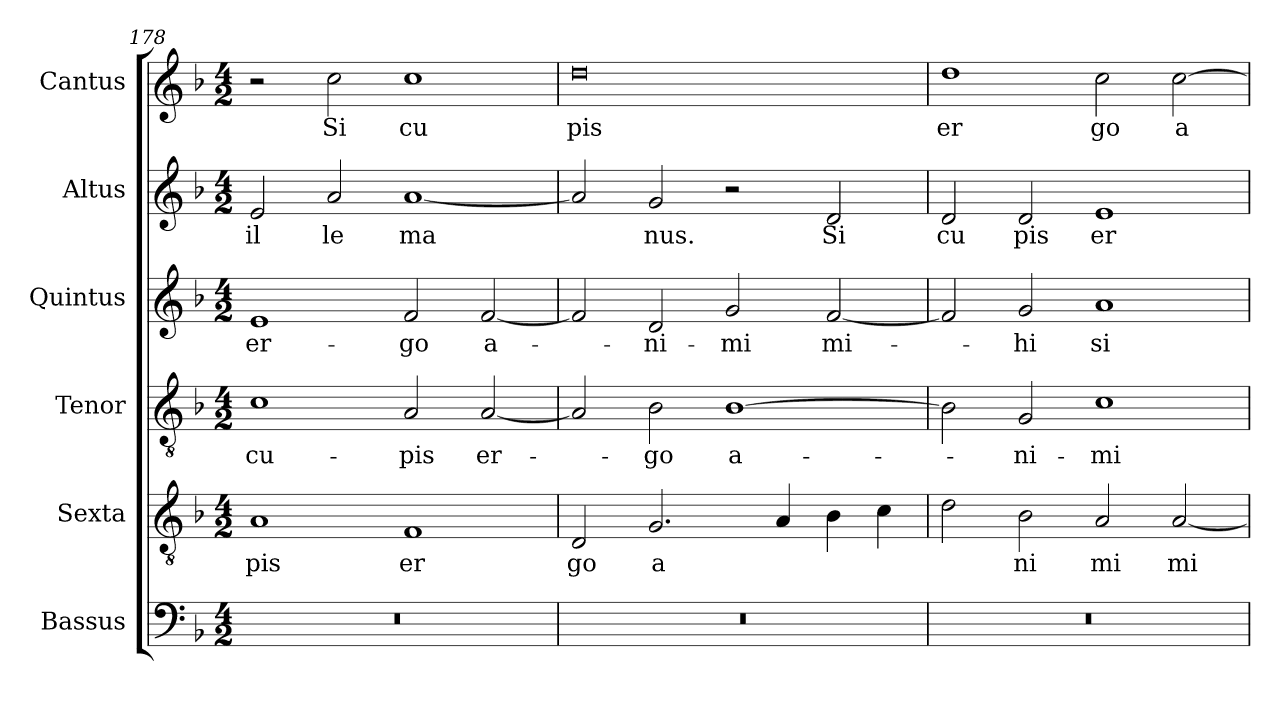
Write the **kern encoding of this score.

**kern	**kern	**text	**kern	**text	**kern	**text	**kern	**text	**kern	**text
*part6	*part5	*part5	*part4	*part4	*part3	*part3	*part2	*part2	*part1	*part1
*staff6	*staff5	*staff5	*staff4	*staff4	*staff3	*staff3	*staff2	*staff2	*staff1	*staff1
*I"Bassus	*I"Sexta	*	*I"Tenor	*	*I"Quintus	*	*I"Altus	*	*I"Cantus	*
*I'Bassus	*I'Sexta	*	*I'Tenor	*	*I'Quintus	*	*I'Altus	*	*I'Cantus	*
*clefF4	*clefGv2	*	*clefGv2	*	*clefG2	*	*clefG2	*	*clefG2	*
*k[b-]	*k[b-]	*	*k[b-]	*	*k[b-]	*	*k[b-]	*	*k[b-]	*
*F:	*F:	*	*F:	*	*F:	*	*F:	*	*F:	*
*M4/2	*M4/2	*	*M4/2	*	*M4/2	*	*M4/2	*	*M4/2	*
=178	=178	=178	=178	=178	=178	=178	=178	=178	=178	=178
!	!	!LO:LY:b:cj	!	!LO:LY:b:cj	!	!LO:LY:b:cj	!	!LO:LY:b:cj	!	!
0r	1A	pis	1c	cu-	1e	er-	2e/	il	2r	.
!	!	!	!	!	!	!	!	!LO:LY:b:cj	!	!LO:LY:b:cj
.	.	.	.	.	.	.	2a/	le	2cc\	-Si
!	!	!LO:LY:b:cj	!	!LO:LY:b:cj	!	!LO:LY:b:cj	!	!LO:LY:b:cj	!	!LO:LY:b:cj
.	1F	er	2A/	-pis	2f/	-go	[<1a	ma	1cc	cu
!	!	!	!	!LO:LY:b:cj	!	!LO:LY:b:cj	!	!	!	!
.	.	.	[<2A/	er-	[<2f/	a-	.	.	.	.
=179	=179	=179	=179	=179	=179	=179	=179	=179	=179	=179
!	!	!LO:LY:b:cj	!	!	!	!	!	!	!	!LO:LY:b:cj
0r	2D/	go	2A/]	.	2f/]	.	2a/]	.	0dd	pis
!	!	!LO:LY:b:cj	!	!LO:LY:b:cj	!	!LO:LY:b:cj	!	!LO:LY:b:cj	!	!
.	2.G/	a	2B-\	-go	2d/	-ni-	2g/	nus.	.	.
!	!	!	!	!LO:LY:b:rj	!	!LO:LY:b:cj	!	!	!	!
.	.	.	[>1B-	a-	2g/	-mi	2r	.	.	.
.	4A/	.	.	.	.	.	.	.	.	.
!	!	!	!	!	!	!LO:LY:b	!	!LO:LY:b:cj	!	!
.	4B-\	.	.	.	[<2f/	mi-	2d/	Si	.	.
.	4c\	.	.	.	.	.	.	.	.	.
=180	=180	=180	=180	=180	=180	=180	=180	=180	=180	=180
!	!	!	!	!	!	!	!	!LO:LY:b:cj	!	!LO:LY:b:cj
0r	2d\	.	2B-\]	.	2f/]	.	2d/	cu	1dd	er
!	!	!LO:LY:b:cj	!	!LO:LY:b:cj	!	!LO:LY:b:cj	!	!LO:LY:b:cj	!	!
.	2B-\	ni	2G/	-ni-	2g/	-hi	2d/	pis	.	.
!	!	!LO:LY:b:cj	!	!LO:LY:b:cj	!	!LO:LY:b:cj	!	!LO:LY:b:cj	!	!LO:LY:b:cj
.	2A/	mi	1c	-mi	1a	si-	1e	er	2cc\	go
!	!	!LO:LY:b	!	!	!	!	!	!	!	!LO:LY:b:cj
.	[<2A/	mi	.	.	.	.	.	.	[>2cc\	a
=	=	=	=	=	=	=	=	=	=	=
*-	*-	*-	*-	*-	*-	*-	*-	*-	*-	*-
